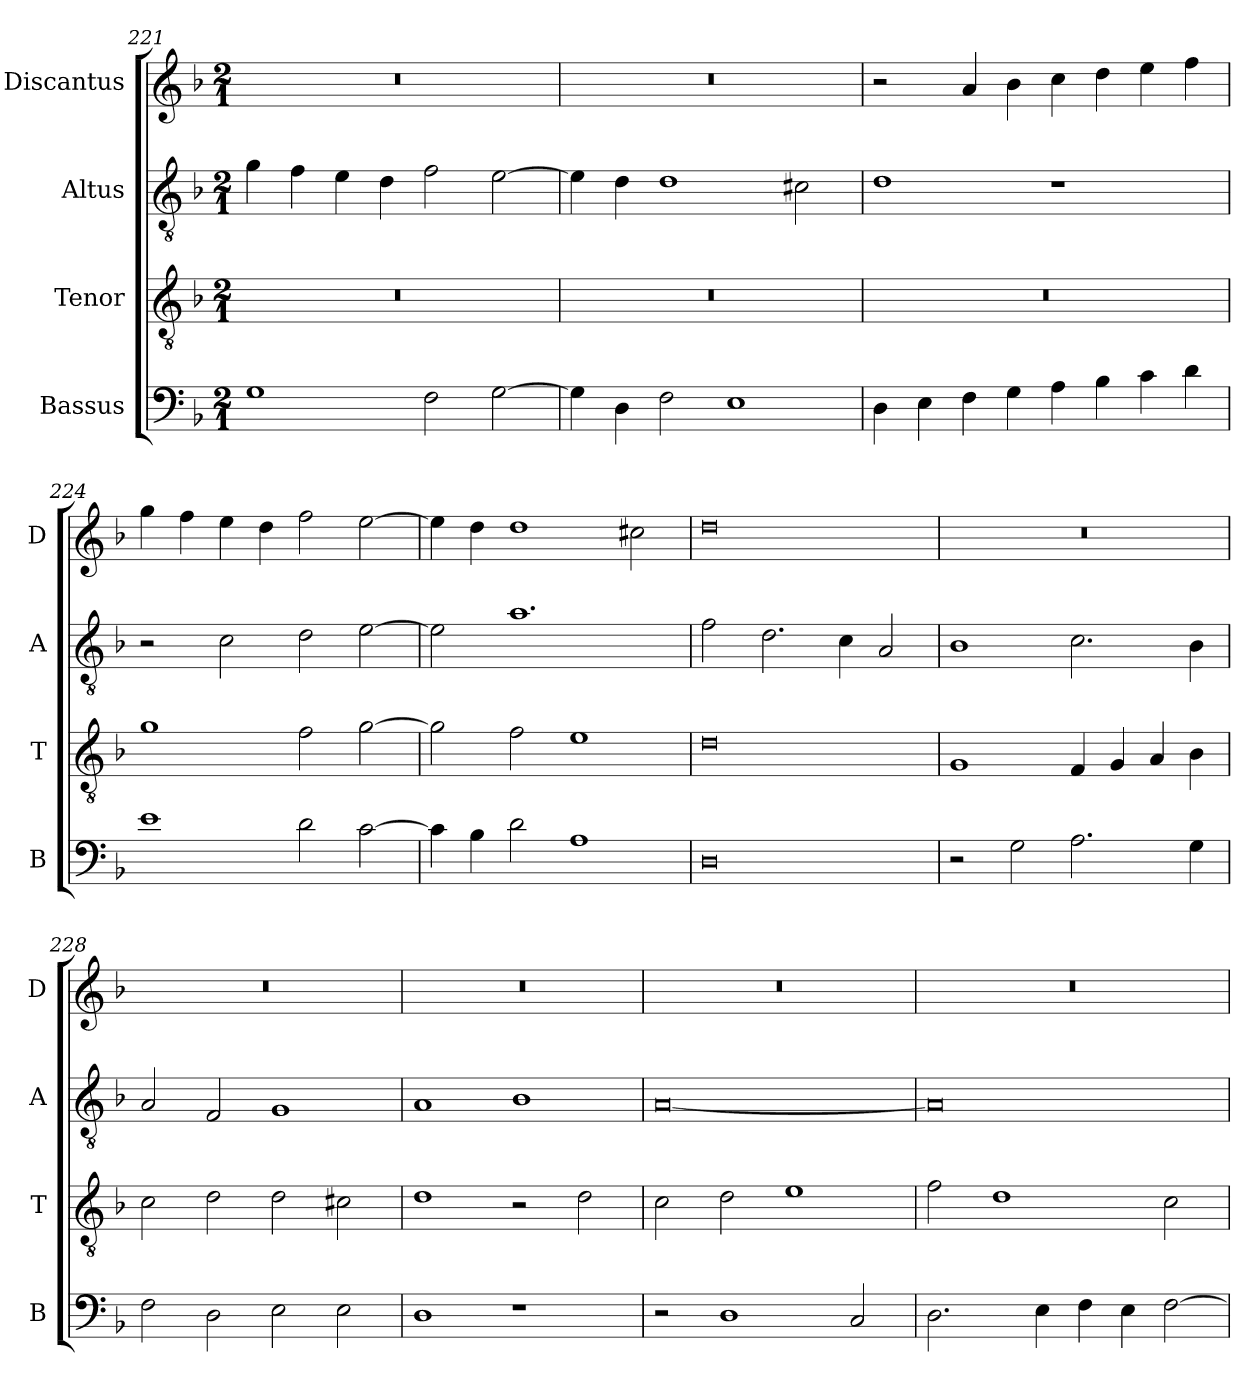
**kern	**kern	**kern	**kern
*part4	*part3	*part2	*part1
*staff4	*staff3	*staff2	*staff1
*I"Bassus	*I"Tenor	*I"Altus	*I"Discantus
*I'B	*I'T	*I'A	*I'D
*clefF4	*clefGv2	*clefGv2	*clefG2
*k[b-]	*k[b-]	*k[b-]	*k[b-]
*M2/1	*M2/1	*M2/1	*M2/1
=221	=221	=221	=221
1G	0r	4g\	0r
.	.	4f\	.
.	.	4e\	.
.	.	4d\	.
2F\	.	2f\	.
[2G\	.	[2e\	.
=222	=222	=222	=222
4G\]	0r	4e\]	0r
4D\	.	4d\	.
2F\	.	1d	.
1E	.	.	.
.	.	2c#X\	.
=223	=223	=223	=223
4D\	0r	1d	2r
4E\	.	.	.
4F\	.	.	4a/
4G\	.	.	4b-\
4A\	.	1r	4cc\
4B-\	.	.	4dd\
4c\	.	.	4ee\
4d\	.	.	4ff\
=224	=224	=224	=224
1e	1g	2r	4gg\
.	.	.	4ff\
.	.	2c\	4ee\
.	.	.	4dd\
2d\	2f\	2d\	2ff\
[2c\	[2g\	[2e\	[2ee\
=225	=225	=225	=225
4c\]	2g\]	2e\]	4ee\]
4B-\	.	.	4dd\
2d\	2f\	1.a	1dd
1A	1e	.	.
.	.	.	2cc#X\
=226	=226	=226	=226
0D	0d	2f\	0dd
.	.	2.d\	.
.	.	4c\	.
.	.	2A/	.
=227	=227	=227	=227
2r	1G	1B-	0r
2G\	.	.	.
2.A\	4F/	2.c\	.
.	4G/	.	.
.	4A/	.	.
4G\	4B-\	4B-\	.
=228	=228	=228	=228
2F\	2c\	2A/	0r
2D\	2d\	2F/	.
2E\	2d\	1G	.
2E\	2c#X\	.	.
=229	=229	=229	=229
1D	1d	1A	0r
1r	2r	1B-	.
.	2d\	.	.
=230	=230	=230	=230
2r	2c\	[0A	0r
1D	2d\	.	.
.	1e	.	.
2C/	.	.	.
=231	=231	=231	=231
2.D\	2f\	0A]	0r
.	1d	.	.
4E\	.	.	.
4F\	.	.	.
4E\	.	.	.
[2F\	2c\	.	.
=	=	=	=
*-	*-	*-	*-
